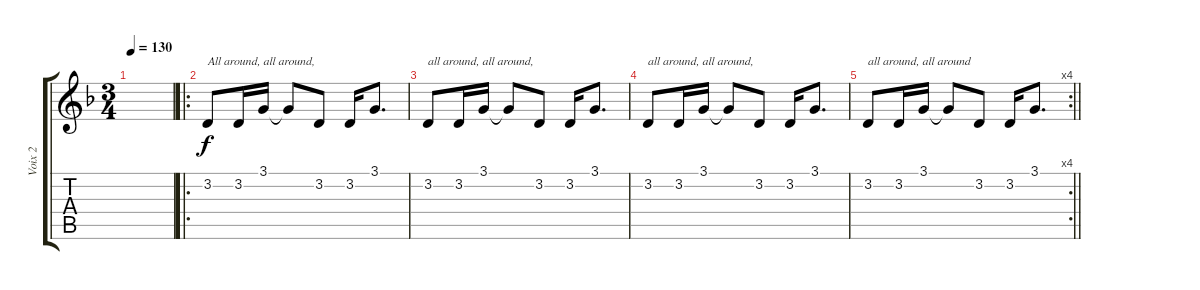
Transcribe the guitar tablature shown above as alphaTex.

\track ("Voix 2" "Voix 2") {instrument lead2sawtooth}
\staff {score tabs}
\tuning (E4 B3 G3 D3 A2 E2) {hide}
\ts (3 4)
\tempo 130
\clef g2
\ks dminor
|
\ro
3.2.8{txt "All around, all around, "} 3.2.16 3.1.16 3.1{t}.8 3.2.8 3.2.16 3.1.8{d} |
3.2.8{txt "all around, all around, "} 3.2.16 3.1.16 3.1{t}.8 3.2.8 3.2.16 3.1.8{d} |
3.2.8{txt "all around, all around, "} 3.2.16 3.1.16 3.1{t}.8 3.2.8 3.2.16 3.1.8{d} |
\rc 4
\barLineRight lightlight
3.2.8{txt "all around, all around"} 3.2.16 3.1.16 3.1{t}.8 3.2.8 3.2.16 3.1.8{d}
